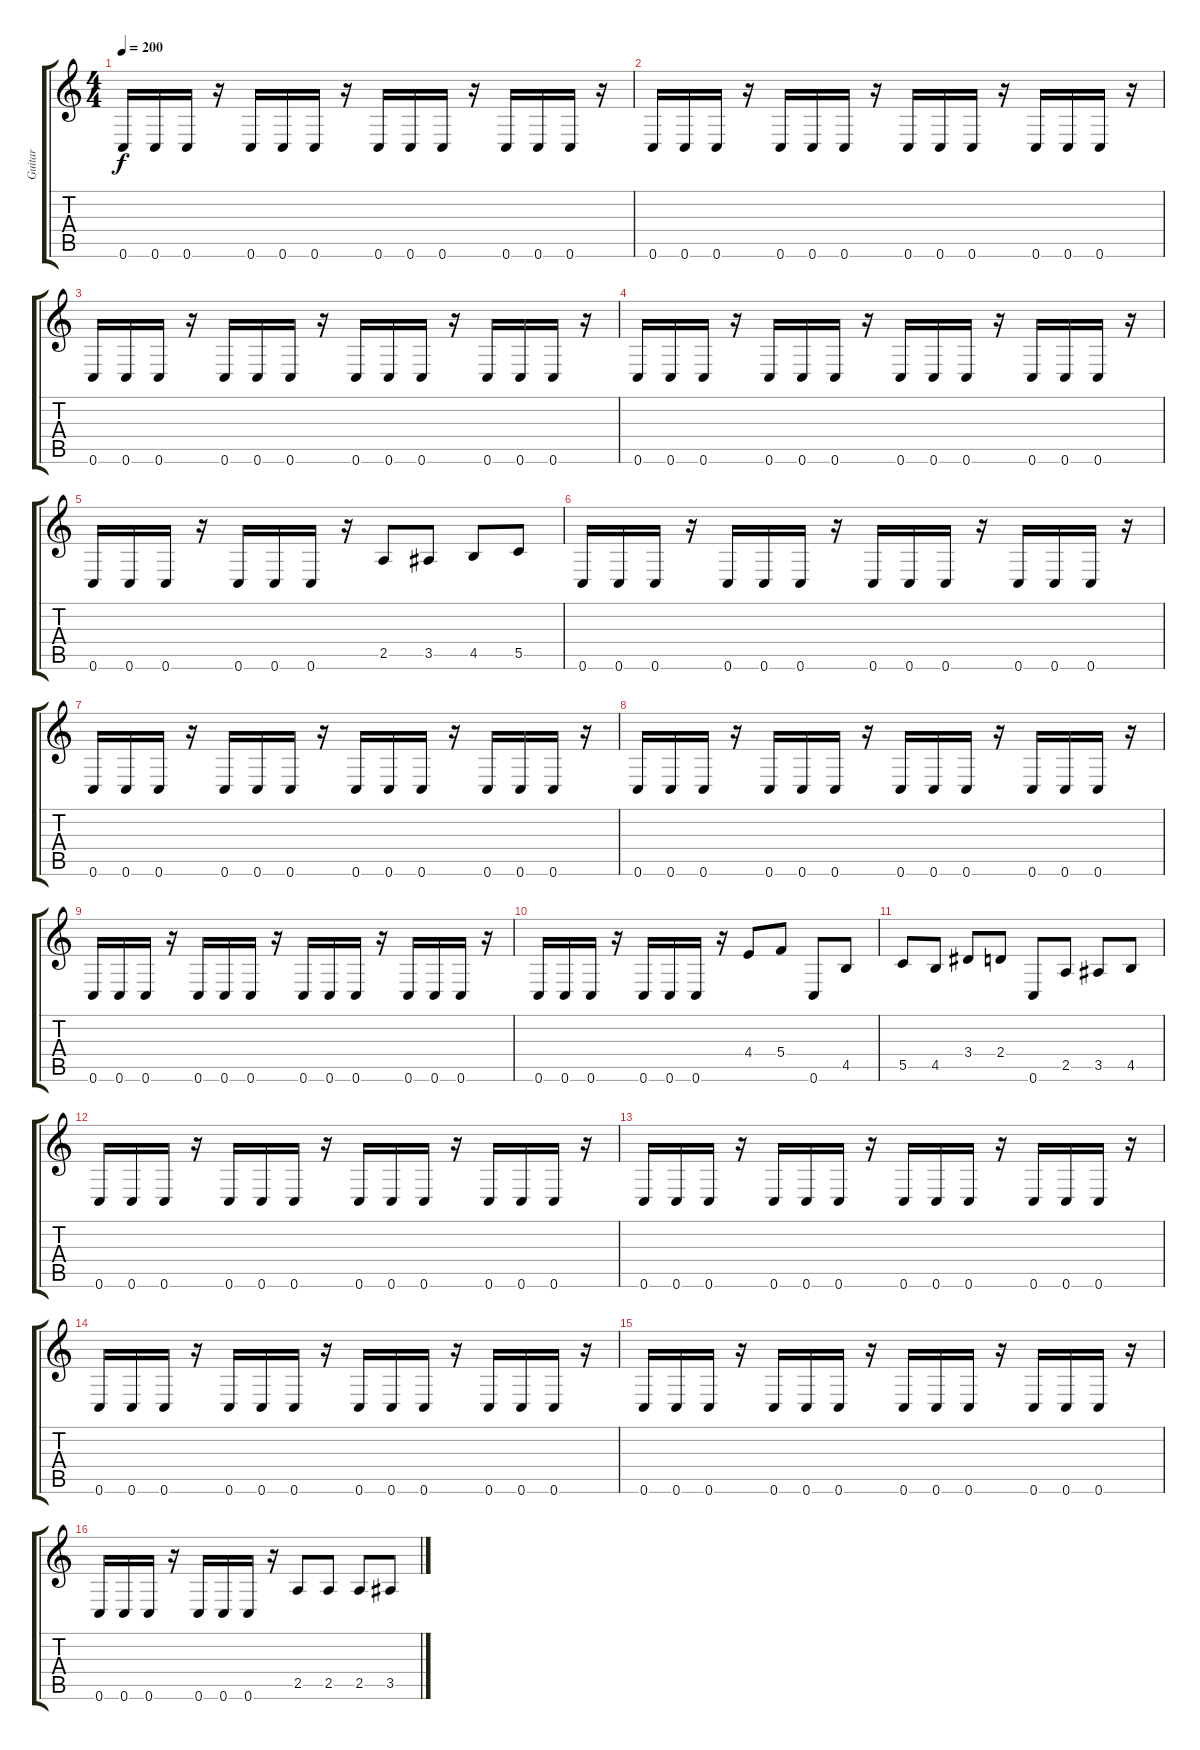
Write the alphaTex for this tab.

\track ("Guitar" "Guitar") {instrument distortionguitar}
\staff {score tabs}
\tuning (D4 A3 F3 C3 G2 C2) {hide}
\ts (4 4)
\tempo 200
\clef g2
\ks c
0.6.16{dy f instrument distortionguitar} 0.6.16 0.6.16 r.16 0.6.16 0.6.16 0.6.16 r.16 0.6.16 0.6.16 0.6.16 r.16 0.6.16 0.6.16 0.6.16 r.16 |
0.6.16{instrument distortionguitar} 0.6.16 0.6.16 r.16 0.6.16 0.6.16 0.6.16 r.16 0.6.16 0.6.16 0.6.16 r.16 0.6.16 0.6.16 0.6.16 r.16 |
0.6.16{instrument distortionguitar} 0.6.16 0.6.16 r.16 0.6.16 0.6.16 0.6.16 r.16 0.6.16 0.6.16 0.6.16 r.16 0.6.16 0.6.16 0.6.16 r.16 |
0.6.16{instrument distortionguitar} 0.6.16 0.6.16 r.16 0.6.16 0.6.16 0.6.16 r.16 0.6.16 0.6.16 0.6.16 r.16 0.6.16 0.6.16 0.6.16 r.16 |
0.6.16 0.6.16 0.6.16 r.16 0.6.16 0.6.16 0.6.16 r.16 2.5.8 3.5.8 4.5.8 5.5.8 |
0.6.16{instrument distortionguitar} 0.6.16 0.6.16 r.16 0.6.16 0.6.16 0.6.16 r.16 0.6.16 0.6.16 0.6.16 r.16 0.6.16 0.6.16 0.6.16 r.16 |
0.6.16{instrument distortionguitar} 0.6.16 0.6.16 r.16 0.6.16 0.6.16 0.6.16 r.16 0.6.16 0.6.16 0.6.16 r.16 0.6.16 0.6.16 0.6.16 r.16 |
0.6.16{instrument distortionguitar} 0.6.16 0.6.16 r.16 0.6.16 0.6.16 0.6.16 r.16 0.6.16 0.6.16 0.6.16 r.16 0.6.16 0.6.16 0.6.16 r.16 |
0.6.16{instrument distortionguitar} 0.6.16 0.6.16 r.16 0.6.16 0.6.16 0.6.16 r.16 0.6.16 0.6.16 0.6.16 r.16 0.6.16 0.6.16 0.6.16 r.16 |
0.6.16 0.6.16 0.6.16 r.16 0.6.16 0.6.16 0.6.16 r.16 4.4.8 5.4.8 0.6.8 4.5.8 |
5.5.8 4.5.8 3.4.8 2.4.8 0.6.8 2.5.8 3.5.8 4.5.8 |
0.6.16{instrument distortionguitar} 0.6.16 0.6.16 r.16 0.6.16 0.6.16 0.6.16 r.16 0.6.16 0.6.16 0.6.16 r.16 0.6.16 0.6.16 0.6.16 r.16 |
0.6.16{instrument distortionguitar} 0.6.16 0.6.16 r.16 0.6.16 0.6.16 0.6.16 r.16 0.6.16 0.6.16 0.6.16 r.16 0.6.16 0.6.16 0.6.16 r.16 |
0.6.16{instrument distortionguitar} 0.6.16 0.6.16 r.16 0.6.16 0.6.16 0.6.16 r.16 0.6.16 0.6.16 0.6.16 r.16 0.6.16 0.6.16 0.6.16 r.16 |
0.6.16{instrument distortionguitar} 0.6.16 0.6.16 r.16 0.6.16 0.6.16 0.6.16 r.16 0.6.16 0.6.16 0.6.16 r.16 0.6.16 0.6.16 0.6.16 r.16 |
0.6.16 0.6.16 0.6.16 r.16 0.6.16 0.6.16 0.6.16 r.16 2.5.8 2.5.8 2.5.8 3.5.8
